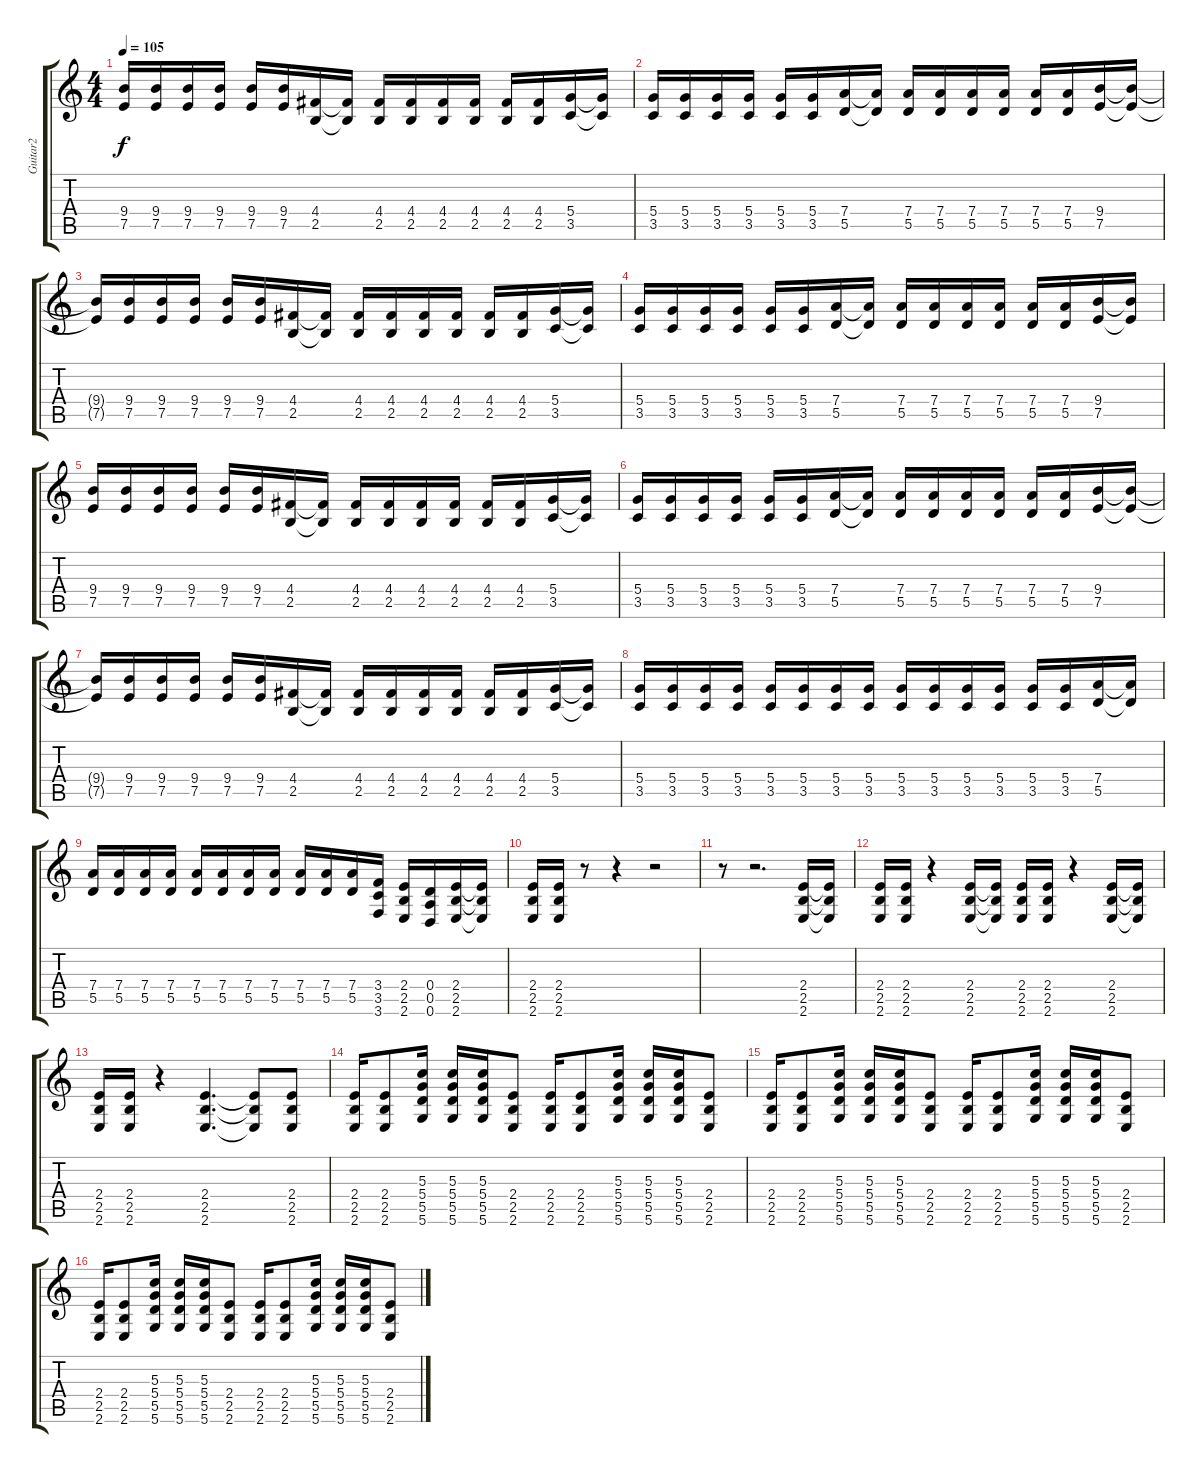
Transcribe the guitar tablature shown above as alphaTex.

\track ("Guitar2" "Guitar2") {instrument distortionguitar}
\staff {score tabs}
\tuning (E4 B3 G3 D3 A2 D2) {hide}
\ts (4 4)
\tempo 105
\clef g2
\ks c
(9.4{t} 7.5{t}).16{dy f} (9.4 7.5).16 (9.4 7.5).16 (9.4 7.5).16 (9.4 7.5).16 (9.4 7.5).16 (4.4 2.5).16 (4.4{t} 2.5{t}).16 (4.4 2.5).16 (4.4 2.5).16 (4.4 2.5).16 (4.4 2.5).16 (4.4 2.5).16 (4.4 2.5).16 (5.4 3.5).16 (5.4{t} 3.5{t}).16 |
(5.4 3.5).16 (5.4 3.5).16 (5.4 3.5).16 (5.4 3.5).16 (5.4 3.5).16 (5.4 3.5).16 (7.4 5.5).16 (7.4{t} 5.5{t}).16 (7.4 5.5).16 (7.4 5.5).16 (7.4 5.5).16 (7.4 5.5).16 (7.4 5.5).16 (7.4 5.5).16 (9.4 7.5).16 (9.4{t} 7.5{t}).16 |
(9.4{t} 7.5{t}).16 (9.4 7.5).16 (9.4 7.5).16 (9.4 7.5).16 (9.4 7.5).16 (9.4 7.5).16 (4.4 2.5).16 (4.4{t} 2.5{t}).16 (4.4 2.5).16 (4.4 2.5).16 (4.4 2.5).16 (4.4 2.5).16 (4.4 2.5).16 (4.4 2.5).16 (5.4 3.5).16 (5.4{t} 3.5{t}).16 |
(5.4 3.5).16 (5.4 3.5).16 (5.4 3.5).16 (5.4 3.5).16 (5.4 3.5).16 (5.4 3.5).16 (7.4 5.5).16 (7.4{t} 5.5{t}).16 (7.4 5.5).16 (7.4 5.5).16 (7.4 5.5).16 (7.4 5.5).16 (7.4 5.5).16 (7.4 5.5).16 (9.4 7.5).16 (9.4{t} 7.5{t}).16 |
(9.4 7.5).16 (9.4 7.5).16 (9.4 7.5).16 (9.4 7.5).16 (9.4 7.5).16 (9.4 7.5).16 (4.4 2.5).16 (4.4{t} 2.5{t}).16 (4.4 2.5).16 (4.4 2.5).16 (4.4 2.5).16 (4.4 2.5).16 (4.4 2.5).16 (4.4 2.5).16 (5.4 3.5).16 (5.4{t} 3.5{t}).16 |
(5.4 3.5).16 (5.4 3.5).16 (5.4 3.5).16 (5.4 3.5).16 (5.4 3.5).16 (5.4 3.5).16 (7.4 5.5).16 (7.4{t} 5.5{t}).16 (7.4 5.5).16 (7.4 5.5).16 (7.4 5.5).16 (7.4 5.5).16 (7.4 5.5).16 (7.4 5.5).16 (9.4 7.5).16 (9.4{t} 7.5{t}).16 |
(9.4{t} 7.5{t}).16 (9.4 7.5).16 (9.4 7.5).16 (9.4 7.5).16 (9.4 7.5).16 (9.4 7.5).16 (4.4 2.5).16 (4.4{t} 2.5{t}).16 (4.4 2.5).16 (4.4 2.5).16 (4.4 2.5).16 (4.4 2.5).16 (4.4 2.5).16 (4.4 2.5).16 (5.4 3.5).16 (5.4{t} 3.5{t}).16 |
(5.4 3.5).16 (5.4 3.5).16 (5.4 3.5).16 (5.4 3.5).16 (5.4 3.5).16 (5.4 3.5).16 (5.4 3.5).16 (5.4 3.5).16 (5.4 3.5).16 (5.4 3.5).16 (5.4 3.5).16 (5.4 3.5).16 (5.4 3.5).16 (5.4 3.5).16 (7.4 5.5).16 (7.4{t} 5.5{t}).16 |
(7.4 5.5).16 (7.4 5.5).16 (7.4 5.5).16 (7.4 5.5).16 (7.4 5.5).16 (7.4 5.5).16 (7.4 5.5).16 (7.4 5.5).16 (7.4 5.5).16 (7.4 5.5).16 (7.4 5.5).16 (3.4 3.5 3.6).16 (2.4 2.5 2.6).16 (0.4 0.5 0.6).16 (2.4 2.5 2.6).16 (2.4{t} 2.5{t} 2.6{t}).16 |
(2.4 2.5 2.6).16 (2.4 2.5 2.6).16 r.8 r.4 r.2 |
r.8 r.2{d} (2.4 2.5 2.6).16 (2.4{t} 2.5{t} 2.6{t}).16 |
(2.4 2.5 2.6).16 (2.4 2.5 2.6).16 r.4 (2.4 2.5 2.6).16 (2.4{t} 2.5{t} 2.6{t}).16 (2.4 2.5 2.6).16 (2.4 2.5 2.6).16 r.4 (2.4 2.5 2.6).16 (2.4{t} 2.5{t} 2.6{t}).16 |
(2.4 2.5 2.6).16 (2.4 2.5 2.6).16 r.4 (2.4 2.5 2.6).4{d} (2.4{t} 2.5{t} 2.6{t}).8 (2.4 2.5 2.6).8 |
(2.4 2.5 2.6).16 (2.4 2.5 2.6).8 (5.3 5.4 5.5 5.6).16 (5.3 5.4 5.5 5.6).16 (5.3 5.4 5.5 5.6).16 (2.4 2.5 2.6).8 (2.4 2.5 2.6).16 (2.4 2.5 2.6).8 (5.3 5.4 5.5 5.6).16 (5.3 5.4 5.5 5.6).16 (5.3 5.4 5.5 5.6).16 (2.4 2.5 2.6).8 |
(2.4 2.5 2.6).16 (2.4 2.5 2.6).8 (5.3 5.4 5.5 5.6).16 (5.3 5.4 5.5 5.6).16 (5.3 5.4 5.5 5.6).16 (2.4 2.5 2.6).8 (2.4 2.5 2.6).16 (2.4 2.5 2.6).8 (5.3 5.4 5.5 5.6).16 (5.3 5.4 5.5 5.6).16 (5.3 5.4 5.5 5.6).16 (2.4 2.5 2.6).8 |
(2.4 2.5 2.6).16 (2.4 2.5 2.6).8 (5.3 5.4 5.5 5.6).16 (5.3 5.4 5.5 5.6).16 (5.3 5.4 5.5 5.6).16 (2.4 2.5 2.6).8 (2.4 2.5 2.6).16 (2.4 2.5 2.6).8 (5.3 5.4 5.5 5.6).16 (5.3 5.4 5.5 5.6).16 (5.3 5.4 5.5 5.6).16 (2.4 2.5 2.6).8
